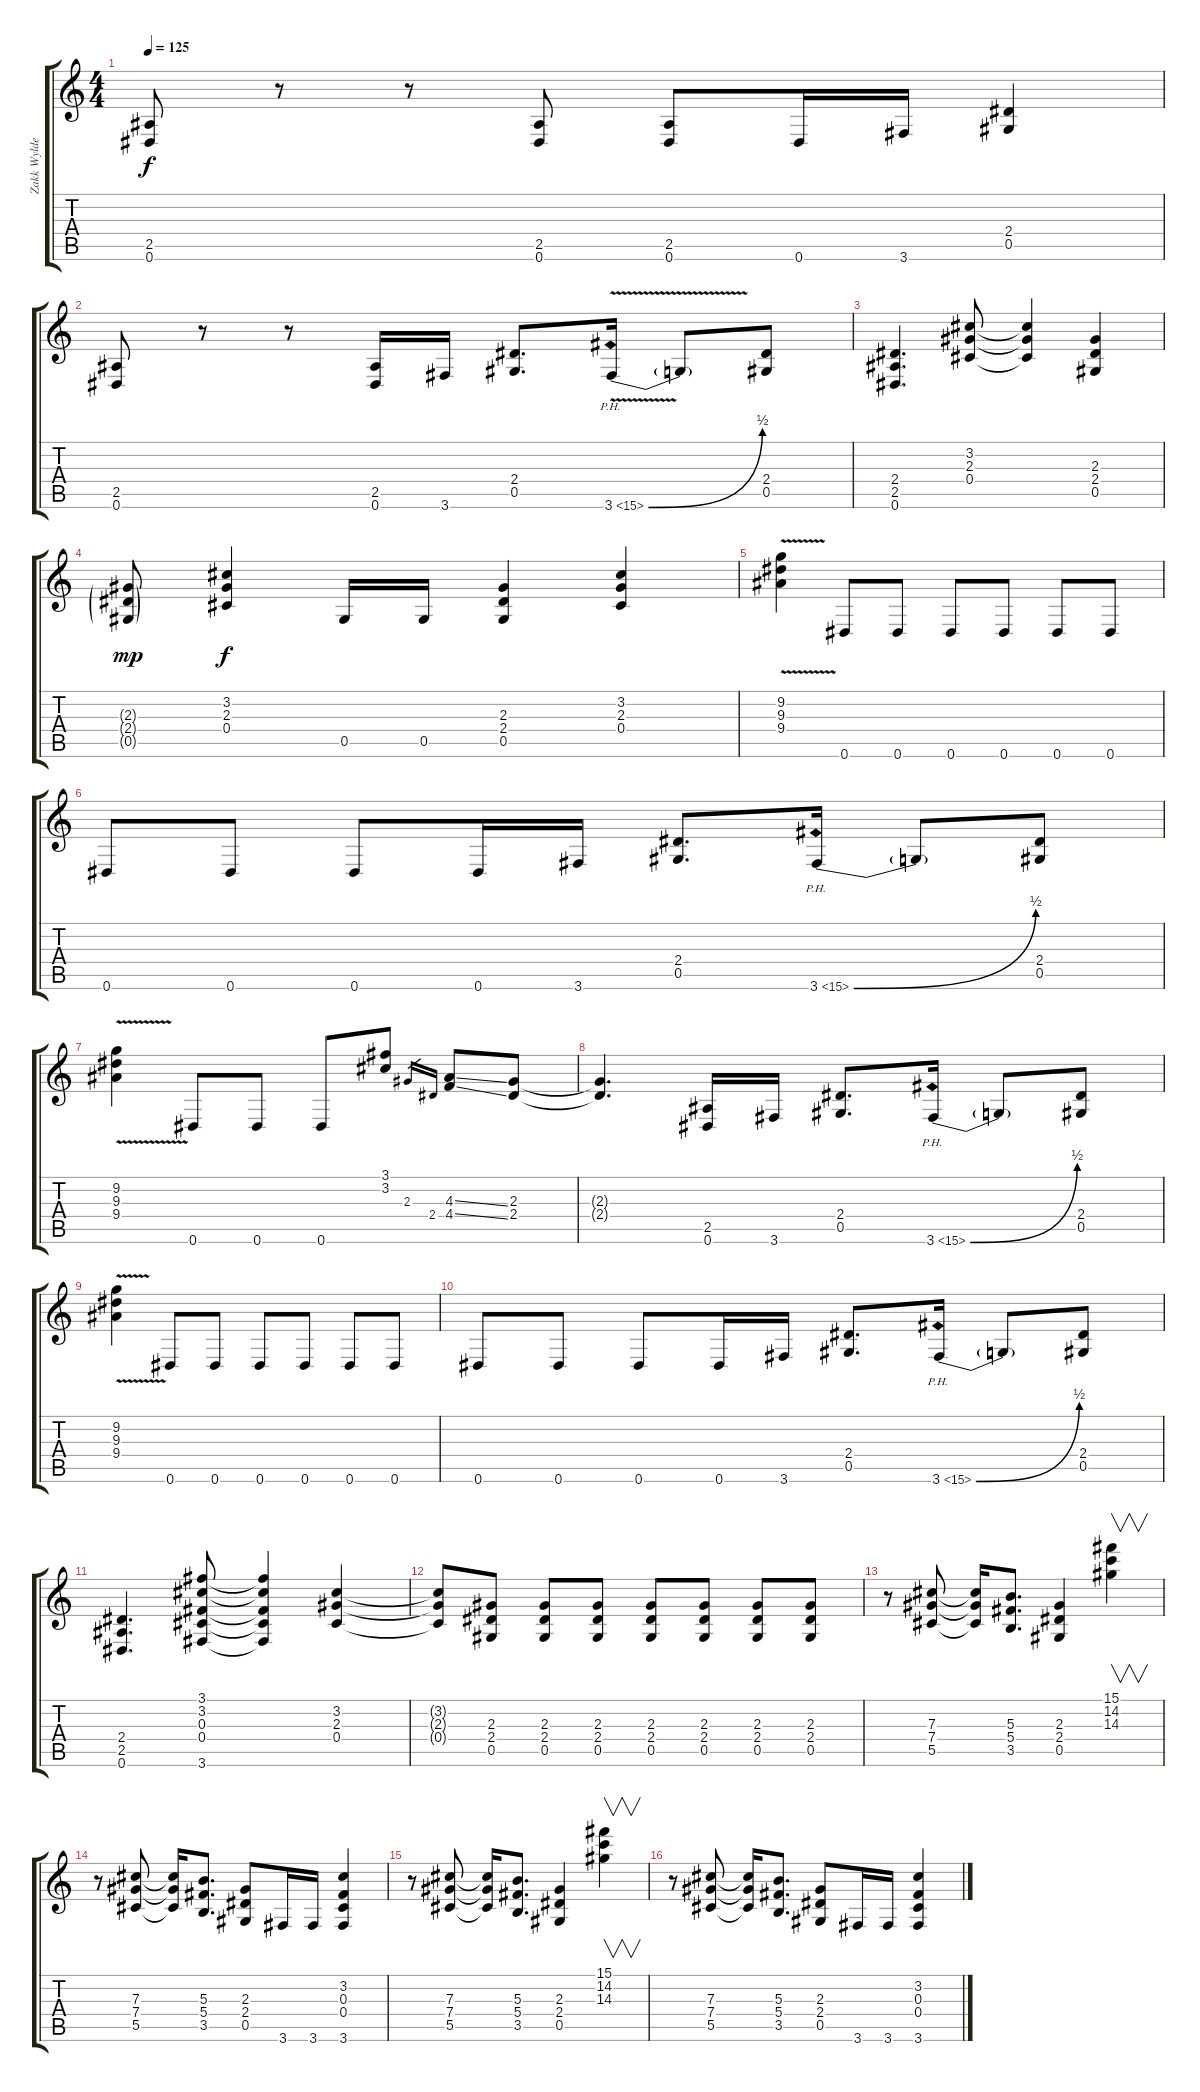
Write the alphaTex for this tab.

\track ("Zakk Wylde" "Zakk Wylde") {instrument overdrivenguitar}
\staff {score tabs}
\tuning (Eb4 Bb3 Gb3 Db3 Ab2 Eb2) {hide}
\ts (4 4)
\tempo 125
\clef g2
\ks c
(2.5 0.6).8{dy f} r.8 r.8 (2.5 0.6).8 (2.5 0.6).8 0.6.16 3.6.16 (2.4 0.5).4 |
(2.5 0.6).8 r.8 r.8 (2.5 0.6).16 3.6.16 (2.4 0.5).8{d} 3.6{be (bend 0 0 60 2) ph 12 v}.16{instrument guitarharmonics} 3.6{t}.8 (2.4 0.5).8{instrument overdrivenguitar} |
(2.4 2.5 0.6).4{d} (3.2 2.3 0.4).8 (3.2{t} 2.3{t} 0.4{t}).4 (2.3 2.4 0.5).4 |
(2.3{g} 2.4{g} 0.5{g}).8{dy mp} (3.2 2.3 0.4).4{dy f} 0.5.16 0.5.16 (2.3 2.4 0.5).4 (3.2 2.3 0.4).4 |
(9.2{v} 9.3{v} 9.4{v}).4 0.6.8 0.6.8 0.6.8 0.6.8 0.6.8 0.6.8 |
0.6.8 0.6.8 0.6.8 0.6.16 3.6.16 (2.4 0.5).8{d} 3.6{be (bend 0 0 60 2) ph 12}.16{instrument guitarharmonics} 3.6{t}.8 (2.4 0.5).8{instrument overdrivenguitar} |
(9.2{v} 9.3{v} 9.4{v}).4 0.6.8 0.6.8 0.6.8 (3.1 3.2).8 2.3.16{gr} 2.4.16{gr} (4.3{ss} 4.4{ss}).8 (2.3 2.4).8 |
(2.3{t} 2.4{t}).4{d} (2.5 0.6).16 3.6.16 (2.4 0.5).8{d} 3.6{be (bend 0 0 60 2) ph 12}.16{instrument guitarharmonics} 3.6{t}.8 (2.4 0.5).8{instrument overdrivenguitar} |
(9.2{v} 9.3{v} 9.4{v}).4 0.6.8 0.6.8 0.6.8 0.6.8 0.6.8 0.6.8 |
0.6.8 0.6.8 0.6.8 0.6.16 3.6.16 (2.4 0.5).8{d} 3.6{be (bend 0 0 60 2) ph 12}.16{instrument guitarharmonics} 3.6{t}.8 (2.4 0.5).8{instrument overdrivenguitar} |
(2.4 2.5 0.6).4{d} (3.1 3.2 0.3 0.4 3.6).8 (3.1{t} 3.2{t} 0.3{t} 0.4{t} 3.6{t}).4 (3.2 2.3 0.4).4 |
(3.2{t} 2.3{t} 0.4{t}).8 (2.3 2.4 0.5).8 (2.3 2.4 0.5).8 (2.3 2.4 0.5).8 (2.3 2.4 0.5).8 (2.3 2.4 0.5).8 (2.3 2.4 0.5).8 (2.3 2.4 0.5).8 |
r.8 (7.3 7.4 5.5).8 (7.3{t} 7.4{t} 5.5{t}).16 (5.3 5.4 3.5).8{d} (2.3 2.4 0.5).4 (15.1 14.2 14.3).4{v} |
r.8 (7.3 7.4 5.5).8 (7.3{t} 7.4{t} 5.5{t}).16 (5.3 5.4 3.5).8{d} (2.3 2.4 0.5).8 3.6.16 3.6.16 (3.2 0.3 0.4 3.6).4 |
r.8 (7.3 7.4 5.5).8 (7.3{t} 7.4{t} 5.5{t}).16 (5.3 5.4 3.5).8{d} (2.3 2.4 0.5).4 (15.1 14.2 14.3).4{v} |
r.8 (7.3 7.4 5.5).8 (7.3{t} 7.4{t} 5.5{t}).16 (5.3 5.4 3.5).8{d} (2.3 2.4 0.5).8 3.6.16 3.6.16 (3.2 0.3 0.4 3.6).4
